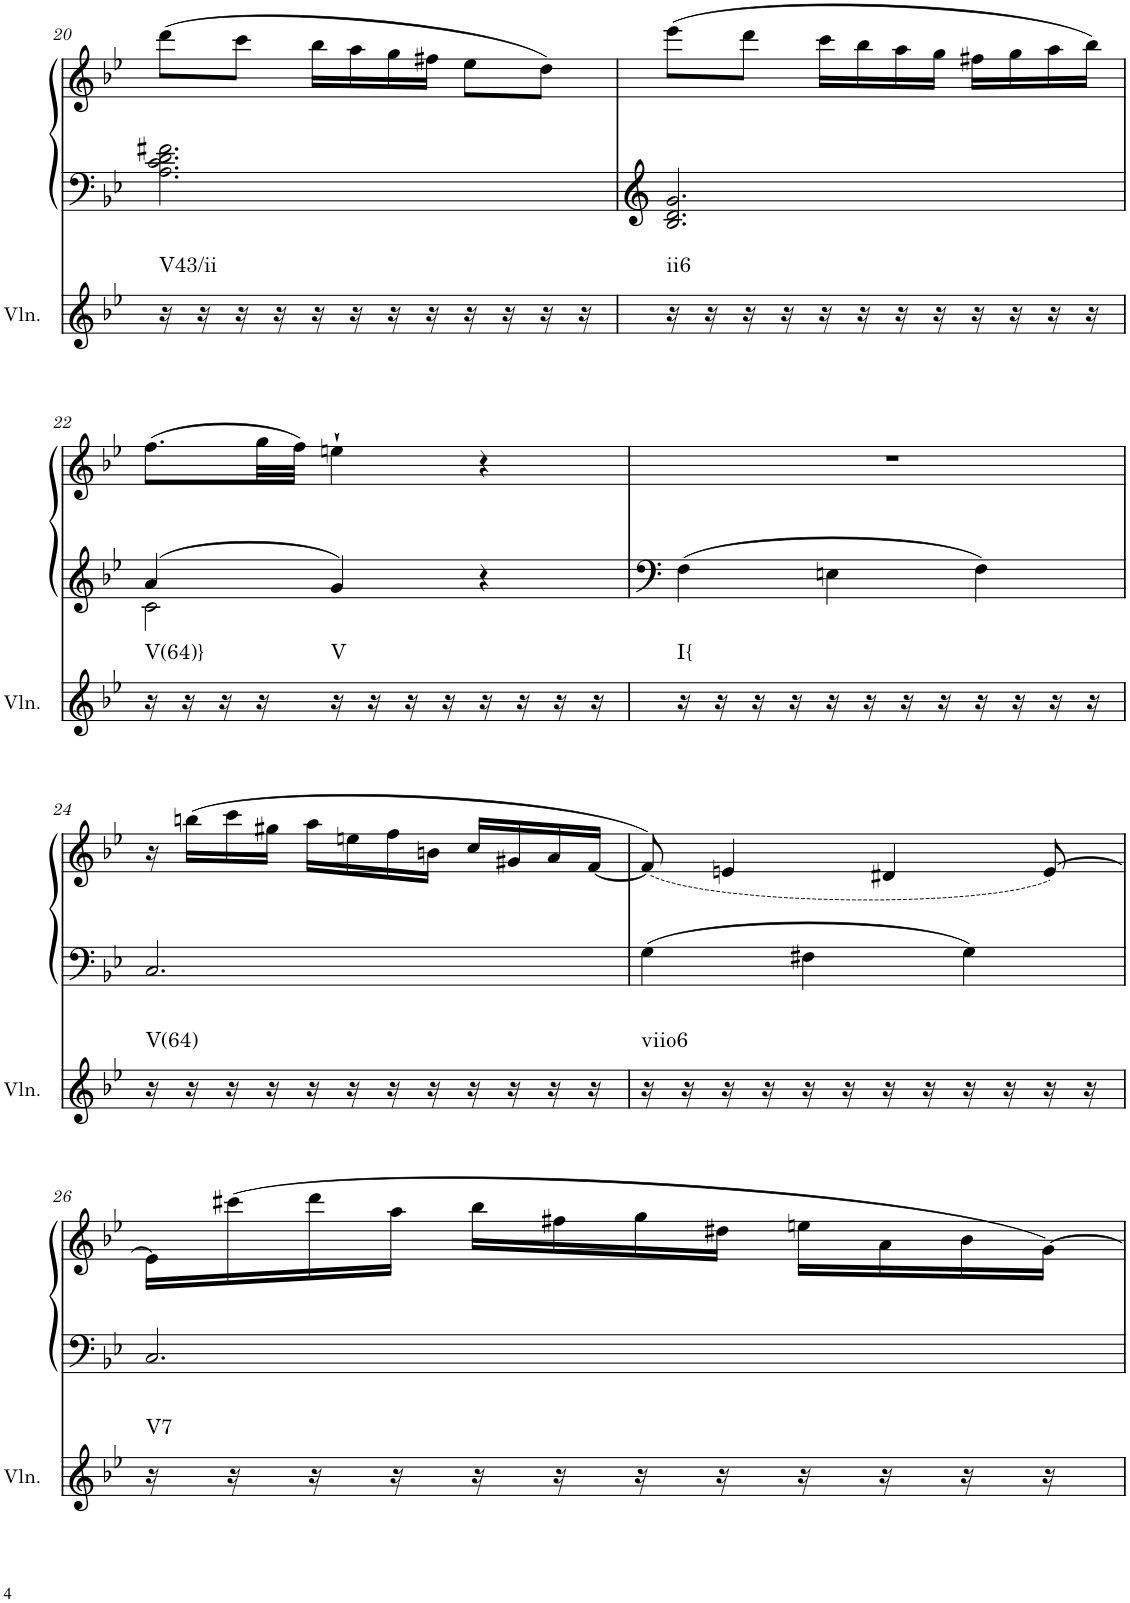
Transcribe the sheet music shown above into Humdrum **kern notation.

**kern	**harte	**kern	**kern
*part2	*part2	*part1	*part1
*staff3	*	*staff2	*staff1
*I"Violin	*	*I"unbenannt2	*
*I'Vln.	*	*	*
!!LO:PB:g=z
*clefG2	*	*clefF4	*clefG2
*k[b-e-]	*	*k[b-e-]	*k[b-e-]
*M3/4	*	*M3/4	*M3/4
=20	=20	=20	=20
!	!LO:H:kt=V43/ii	!	!
16r	N	2.A\ 2.c\ 2.d\ 2.f#X\	(8ddd\L
16r	.	.	.
16r	.	.	8ccc\J
16r	.	.	.
16r	.	.	16bb-\LL
16r	.	.	16aa\
16r	.	.	16gg\
16r	.	.	16ff#X\JJ
16r	.	.	8ee-\L
16r	.	.	.
16r	.	.	8dd\J)
16r	.	.	.
=21	=21	=21	=21
!	!LO:H:kt=ii6	!	!
16r	N	2.B-/ 2.d/ 2.g/	(8eee-\L
16r	.	.	.
16r	.	.	8ddd\J
16r	.	.	.
16r	.	.	16ccc\LL
16r	.	.	16bb-\
16r	.	.	16aa\
16r	.	.	16gg\JJ
16r	.	.	16ff#X\LL
16r	.	.	16gg\
16r	.	.	16aa\
16r	.	.	16bb-\JJ)
!!LO:LB:g=z
=22	=22	=22	=22
*	*	*^	*
!	!LO:H:kt=V(64)}	!	!	!
16r	N	4a/	2c\	(8.ff\L
16r	.	.	.	.
16r	.	.	.	.
16r	.	.	.	32gg\LL
.	.	.	.	32ff\JJJ)
!	!LO:H:kt=V	!	!	!
16r	N	4g/	.	4een`\
16r	.	.	.	.
16r	.	.	.	.
16r	.	.	.	.
16r	.	4r	4ryy	4r
16r	.	.	.	.
16r	.	.	.	.
16r	.	.	.	.
*	*	*v	*v	*
=23	=23	=23	=23
!	!LO:H:kt=I{	!	!
16r	N	4F\	2.r
16r	.	.	.
16r	.	.	.
16r	.	.	.
16r	.	4En\	.
16r	.	.	.
16r	.	.	.
16r	.	.	.
16r	.	4F\	.
16r	.	.	.
16r	.	.	.
16r	.	.	.
!!LO:LB:g=z
=24	=24	=24	=24
!	!LO:H:kt=V(64)	!	!
16r	N	2.C/	16r
16r	.	.	(16bbn\LL
16r	.	.	16ccc\
16r	.	.	16gg#X\JJ
16r	.	.	16aa\LL
16r	.	.	16een\
16r	.	.	16ff\
16r	.	.	16bn\JJ
16r	.	.	16cc/LL
16r	.	.	16g#X/
16r	.	.	16a/
16r	.	.	[16f/JJ
=25	=25	=25	=25
!	!LO:H:kt=viio6	!	!
16r	N	4G\	(8f/])
16r	.	.	.
16r	.	.	4en/
16r	.	.	.
16r	.	4F#X\	.
16r	.	.	.
16r	.	.	4d#X/
16r	.	.	.
16r	.	4G\	.
16r	.	.	.
16r	.	.	[8e/)
16r	.	.	.
!!LO:LB:g=z
=26	=26	=26	=26
!	!LO:H:kt=V7	!	!
16r	N	2.C/	16e\LL]
16r	.	.	(16ccc#X\
16r	.	.	16ddd\
16r	.	.	16aa\JJ
16r	.	.	16bb-\LL
16r	.	.	16ff#X\
16r	.	.	16gg\
16r	.	.	16dd#X\JJ
16r	.	.	16een\LL
16r	.	.	16a\
16r	.	.	16b-\
16r	.	.	[16g\JJ)
=	=	=	=
*-	*-	*-	*-
